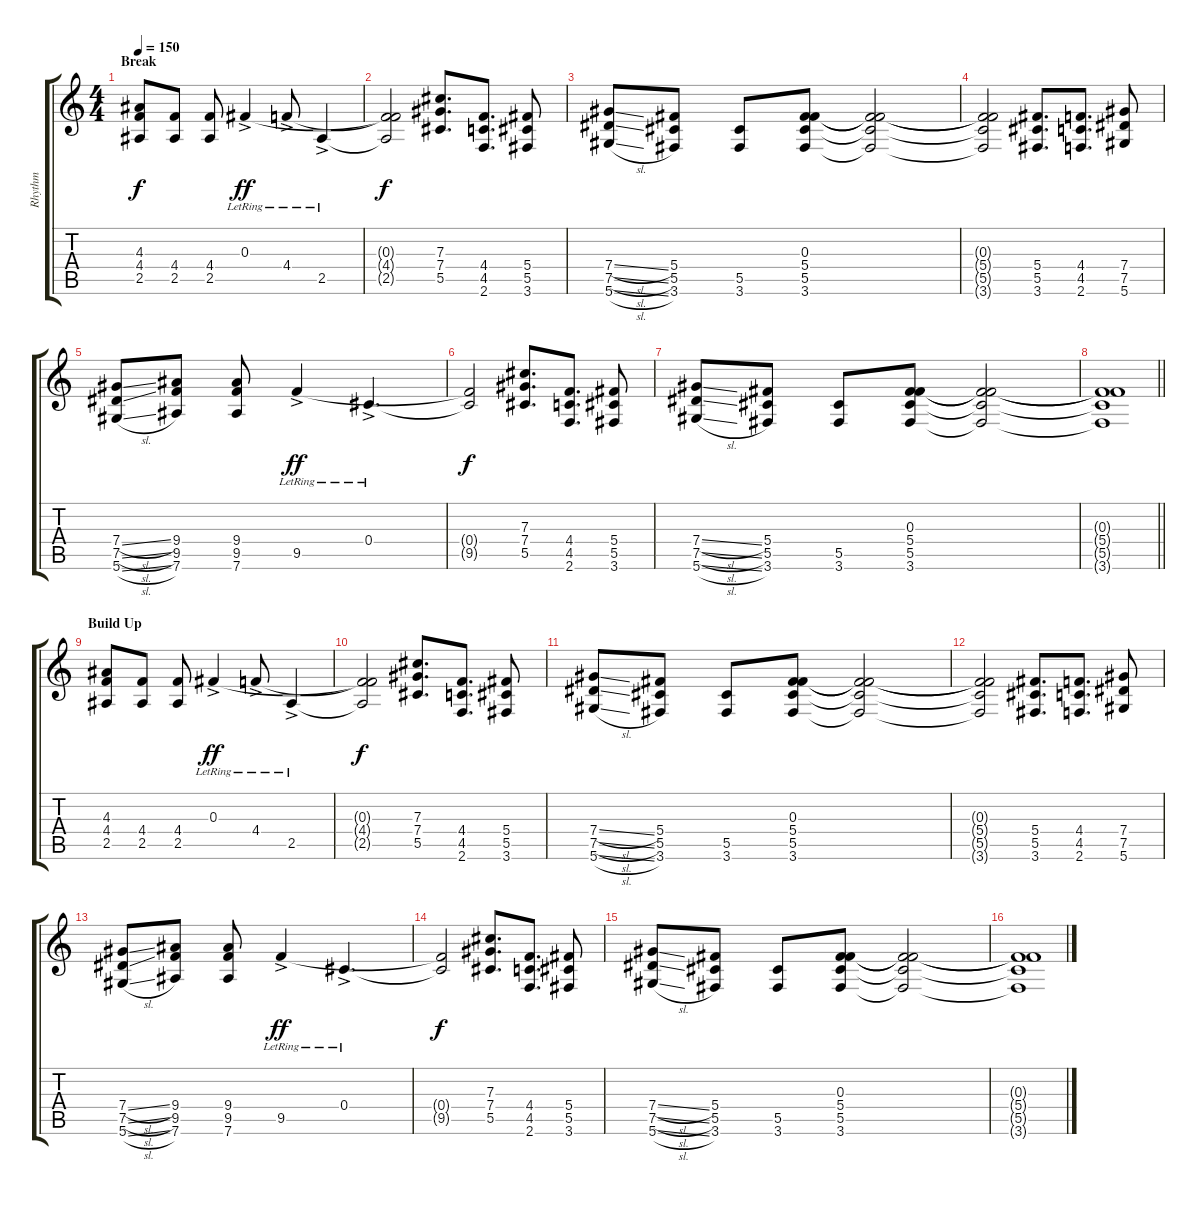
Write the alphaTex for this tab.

\track ("Rhythm" "Rhythm") {instrument overdrivenguitar}
\staff {score tabs}
\tuning (Eb4 Bb3 Gb3 Db3 Ab2 Eb2) {hide}
\ts (4 4)
\section ("" "Break")
\tempo 150
\clef g2
\ks c
(4.3 4.4 2.5).8{dy f} (4.4 2.5).8 (4.4 2.5).8 0.3{ac lr}.4{dy ff} 4.4{ac lr}.8 2.5{ac lr}.4 |
(0.3{t} 4.4{t} 2.5{t}).2{dy f} (7.3 7.4 5.5).8{d} (4.4 4.5 2.6).8{d} (5.4 5.5 3.6).8 |
(7.4{sl} 7.5{sl} 5.6{sl}).8 (5.4 5.5 3.6).8 (5.5 3.6).8 (0.3 5.4 5.5 3.6).8 (0.3{t} 5.4{t} 5.5{t} 3.6{t}).2 |
(0.3{t} 5.4{t} 5.5{t} 3.6{t}).2 (5.4 5.5 3.6).8{d} (4.4 4.5 2.6).8{d} (7.4 7.5 5.6).8 |
(7.4{sl} 7.5{sl} 5.6{sl}).8 (9.4 9.5 7.6).8 (9.4 9.5 7.6).8 9.5{ac lr}.4{dy ff} 0.4{ac lr}.4{d} |
(0.4{t} 9.5{t}).2{dy f} (7.3 7.4 5.5).8{d} (4.4 4.5 2.6).8{d} (5.4 5.5 3.6).8 |
(7.4{sl} 7.5{sl} 5.6{sl}).8 (5.4 5.5 3.6).8 (5.5 3.6).8 (0.3 5.4 5.5 3.6).8 (0.3{t} 5.4{t} 5.5{t} 3.6{t}).2 |
\barLineRight lightlight
(0.3{t} 5.4{t} 5.5{t} 3.6{t}).1 |
\section ("" "Build Up")
(4.3 4.4 2.5).8 (4.4 2.5).8 (4.4 2.5).8 0.3{ac lr}.4{dy ff} 4.4{ac lr}.8 2.5{ac lr}.4 |
(0.3{t} 4.4{t} 2.5{t}).2{dy f} (7.3 7.4 5.5).8{d} (4.4 4.5 2.6).8{d} (5.4 5.5 3.6).8 |
(7.4{sl} 7.5{sl} 5.6{sl}).8 (5.4 5.5 3.6).8 (5.5 3.6).8 (0.3 5.4 5.5 3.6).8 (0.3{t} 5.4{t} 5.5{t} 3.6{t}).2 |
(0.3{t} 5.4{t} 5.5{t} 3.6{t}).2 (5.4 5.5 3.6).8{d} (4.4 4.5 2.6).8{d} (7.4 7.5 5.6).8 |
(7.4{sl} 7.5{sl} 5.6{sl}).8 (9.4 9.5 7.6).8 (9.4 9.5 7.6).8 9.5{ac lr}.4{dy ff} 0.4{ac lr}.4{d} |
(0.4{t} 9.5{t}).2{dy f} (7.3 7.4 5.5).8{d} (4.4 4.5 2.6).8{d} (5.4 5.5 3.6).8 |
(7.4{sl} 7.5{sl} 5.6{sl}).8 (5.4 5.5 3.6).8 (5.5 3.6).8 (0.3 5.4 5.5 3.6).8 (0.3{t} 5.4{t} 5.5{t} 3.6{t}).2 |
(0.3{t} 5.4{t} 5.5{t} 3.6{t}).1
